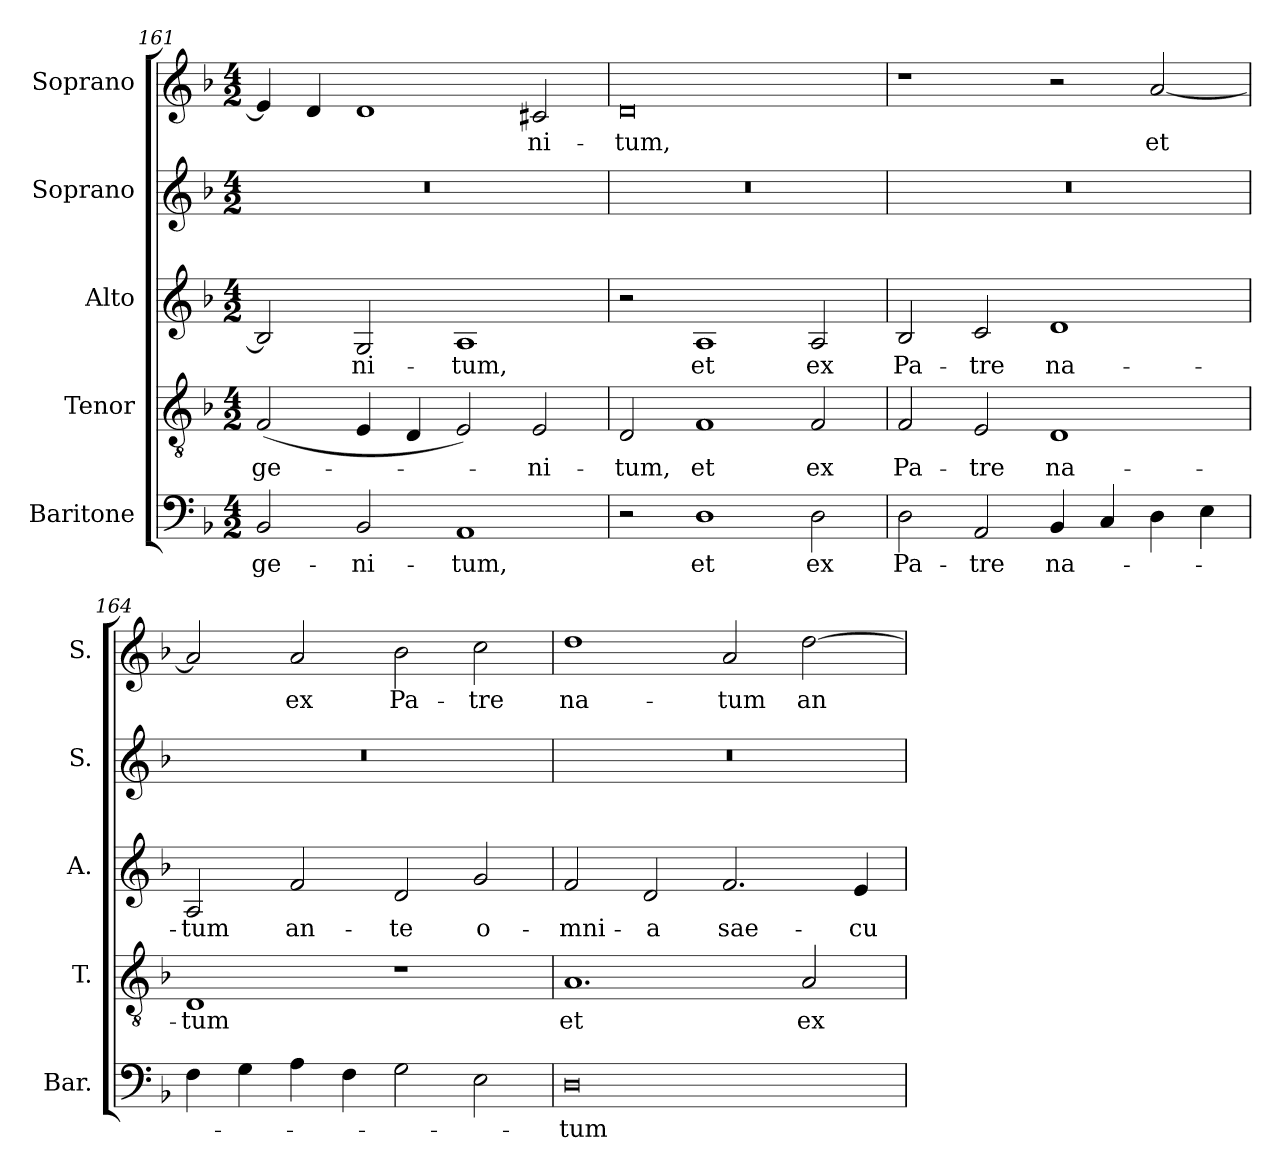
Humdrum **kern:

**kern	**text	**kern	**text	**kern	**text	**kern	**kern	**text
*part5	*part5	*part4	*part4	*part3	*part3	*part2	*part1	*part1
*staff5	*staff5	*staff4	*staff4	*staff3	*staff3	*staff2	*staff1	*staff1
*I"Baritone	*	*I"Tenor	*	*I"Alto	*	*I"Soprano	*I"Soprano	*
*I'Bar.	*	*I'T.	*	*I'A.	*	*I'S.	*I'S.	*
*clefF4	*	*clefGv2	*	*clefG2	*	*clefG2	*clefG2	*
*	*	*ITrd7c12	*	*	*	*	*	*
*k[b-]	*	*k[b-]	*	*k[b-]	*	*k[b-]	*k[b-]	*
*F:	*	*F:	*	*F:	*	*F:	*F:	*
*M4/2	*	*M4/2	*	*M4/2	*	*M4/2	*M4/2	*
=161	=161	=161	=161	=161	=161	=161	=161	=161
!	!LO:LY:b:color=#000000	!	!	!	!	!	!	!
!	!	!	!LO:LY:b:color=#000000	!	!	!LO:N:vis=1	!	!
2BB-i/	-ge-	(2FFi/	-ge-	2B-i/]	.	0r	4ei/]	.
.	.	.	.	.	.	.	4di/	.
!	!LO:LY:b:color=#000000	!	!	!	!	!	!	!
!	!	!	!	!	!LO:LY:b:color=#000000	!	!	!
2BB-i/	-ni-	4EEi/	.	2Gi/	-ni-	.	1di	.
.	.	4DDi/	.	.	.	.	.	.
!	!LO:LY:b:color=#000000	!	!	!	!	!	!	!
!	!	!	!	!	!LO:LY:b:color=#000000	!	!	!
1AAi	-tum,	2EEi/)	.	1Ai	-tum,	.	.	.
!	!	!	!LO:LY:b:color=#000000	!	!	!	!	!
!	!	!	!	!	!	!	!	!LO:LY:b:color=#000000
.	.	2EEi/	-ni-	.	.	.	2c#Xi/	-ni-
=162	=162	=162	=162	=162	=162	=162	=162	=162
!	!	!	!LO:LY:b:color=#000000	!	!	!LO:N:vis=1	!	!
!	!	!	!	!	!	!	!	!LO:LY:b:color=#000000
2r	.	2DDi/	-tum,	2r	.	0r	0di	-tum,
!	!LO:LY:b:color=#000000	!	!	!	!	!	!	!
!	!	!	!LO:LY:b:color=#000000	!	!	!	!	!
!	!	!	!	!	!LO:LY:b:color=#000000	!	!	!
1Di	et	1FFi	et	1Ai	et	.	.	.
!	!LO:LY:b:color=#000000	!	!	!	!	!	!	!
!	!	!	!LO:LY:b:color=#000000	!	!	!	!	!
!	!	!	!	!	!LO:LY:b:color=#000000	!	!	!
2Di\	ex	2FFi/	ex	2Ai/	ex	.	.	.
=163	=163	=163	=163	=163	=163	=163	=163	=163
!	!LO:LY:b:color=#000000	!	!	!	!	!	!	!
!	!	!	!LO:LY:b:color=#000000	!	!	!	!	!
!	!	!	!	!	!LO:LY:b:color=#000000	!LO:N:vis=1	!	!
2Di\	Pa-	2FFi/	Pa-	2B-i/	Pa-	0r	1r	.
!	!LO:LY:b:color=#000000	!	!	!	!	!	!	!
!	!	!	!LO:LY:b:color=#000000	!	!	!	!	!
!	!	!	!	!	!LO:LY:b:color=#000000	!	!	!
2AAi/	-tre	2EEi/	-tre	2ci/	-tre	.	.	.
!	!LO:LY:b:color=#000000	!	!	!	!	!	!	!
!	!	!	!LO:LY:b:color=#000000	!	!	!	!	!
!	!	!	!	!	!LO:LY:b:color=#000000	!	!	!
4BB-i/	na-	1DDi	na-	1di	na-	.	2r	.
4Ci/	.	.	.	.	.	.	.	.
!	!	!	!	!	!	!	!	!LO:LY:b:color=#000000
4Di\	.	.	.	.	.	.	[2ai/	et
4Ei\	.	.	.	.	.	.	.	.
!!LO:LB:g=z
=164	=164	=164	=164	=164	=164	=164	=164	=164
!	!	!	!LO:LY:b:color=#000000	!	!	!	!	!
!	!	!	!	!	!LO:LY:b:color=#000000	!LO:N:vis=1	!	!
4Fi\	.	1DDi	-tum	2Ai/	-tum	0r	2ai/]	.
4Gi\	.	.	.	.	.	.	.	.
!	!	!	!	!	!LO:LY:b:color=#000000	!	!	!
!	!	!	!	!	!	!	!	!LO:LY:b:color=#000000
4Ai\	.	.	.	2fi/	an-	.	2ai/	ex
4Fi\	.	.	.	.	.	.	.	.
!	!	!	!	!	!LO:LY:b:color=#000000	!	!	!
!	!	!	!	!	!	!	!	!LO:LY:b:color=#000000
2Gi\	.	1r	.	2di/	-te	.	2b-i\	Pa-
!	!	!	!	!	!LO:LY:b:color=#000000	!	!	!
!	!	!	!	!	!	!	!	!LO:LY:b:color=#000000
2Ei\	.	.	.	2gi/	o-	.	2cci\	-tre
=165	=165	=165	=165	=165	=165	=165	=165	=165
!	!LO:LY:b:color=#000000	!	!	!	!	!	!	!
!	!	!	!LO:LY:b:color=#000000	!	!	!	!	!
!	!	!	!	!	!LO:LY:b:color=#000000	!LO:N:vis=1	!	!
!	!	!	!	!	!	!	!	!LO:LY:b:color=#000000
0Di	-tum	1.AAi	et	2fi/	-mni-	0r	1ddi	na-
!	!	!	!	!	!LO:LY:b:color=#000000	!	!	!
.	.	.	.	2di/	-a	.	.	.
!	!	!	!	!	!LO:LY:b:color=#000000	!	!	!
!	!	!	!	!	!	!	!	!LO:LY:b:color=#000000
.	.	.	.	2.fi/	sae-	.	2ai/	-tum
!	!	!	!LO:LY:b:color=#000000	!	!	!	!	!
!	!	!	!	!	!	!	!	!LO:LY:b:color=#000000
.	.	2AAi/	ex	.	.	.	[2ddi\	an-
!	!	!	!	!	!LO:LY:b:color=#000000	!	!	!
.	.	.	.	4ei/	-cu-	.	.	.
=	=	=	=	=	=	=	=	=
*-	*-	*-	*-	*-	*-	*-	*-	*-
